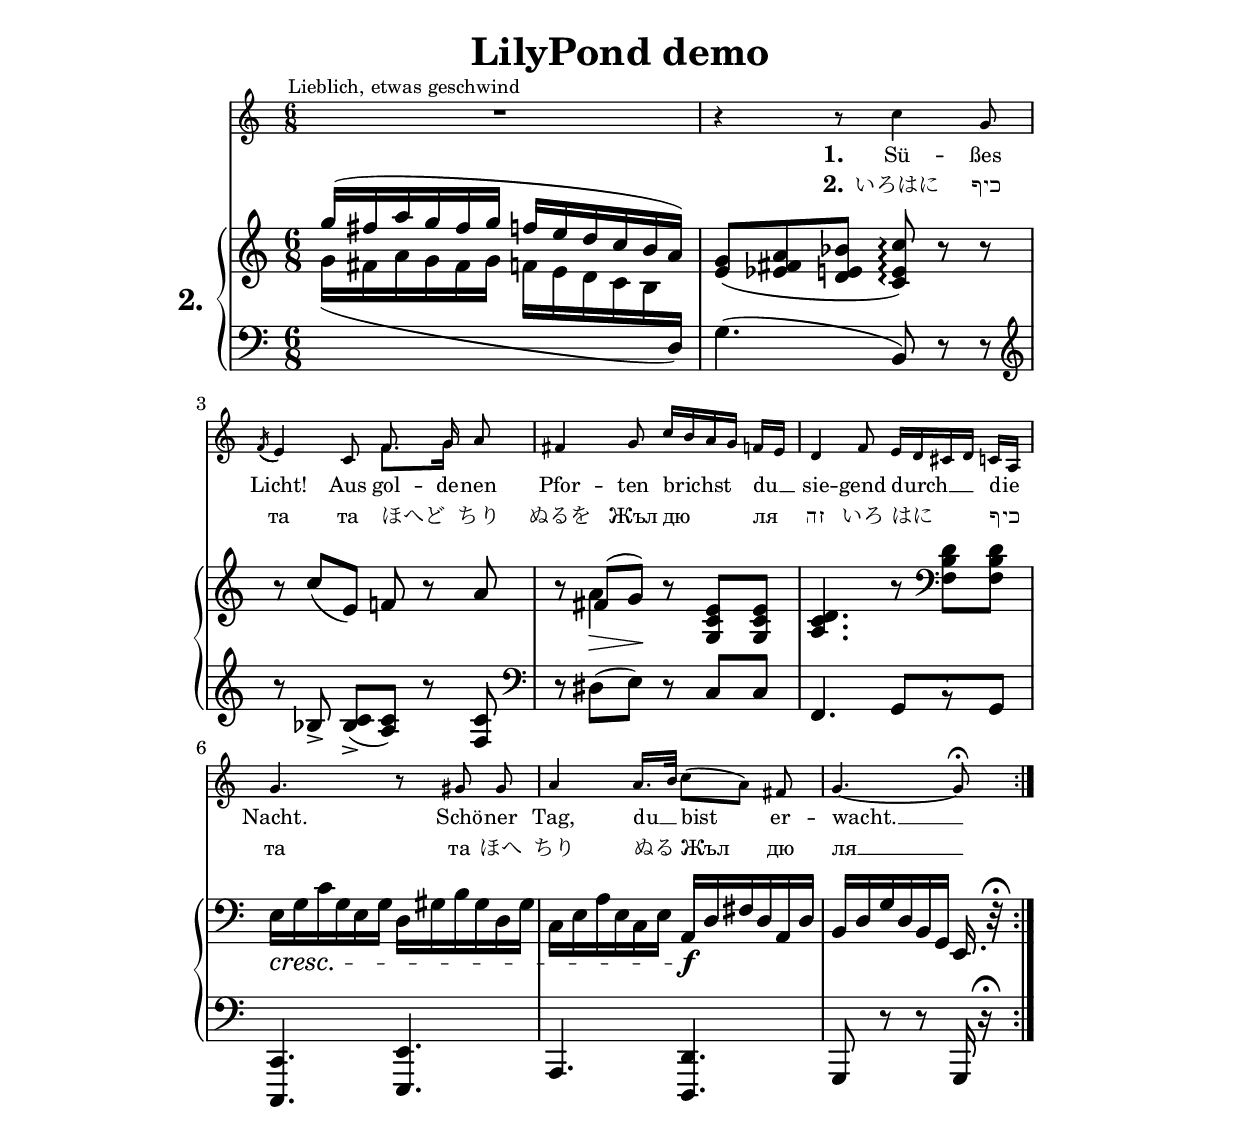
\header {
  title = "LilyPond demo"
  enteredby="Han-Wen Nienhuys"
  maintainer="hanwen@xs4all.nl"

  texidoc = "
heavily mutilated Edition Peters Morgenlied by Schubert"

}

\version "2.7.14"

ignoreMelisma =	\set ignoreMelismata = ##t
ignoreMelismaOff = \unset ignoreMelismata 

#(set-global-staff-size 21)

\paper  {
				%#(set-global-staff-size (* 5.8 mm))
  indent = #(* mm 4)
  linewidth = #(* mm 140)
  interscoreline = 2.\mm
  betweensystemspace = 15\mm
  raggedbottom = ##t 
}

modernAccidentals = {
  \set Staff.extraNatural =  ##f
  \set Staff.autoAccidentals =  #'(Staff (same-octave . 1) (any-octave . 0))
  \set Staff.autoCautionaries =  #'()  
}


melody =    \relative c'' \repeat volta 2 \context Voice = "singer" {
  \time 6/8
  \autoBeamOff
  s1*0^\markup {  \bigger { \hspace #-3.0 Lieblich, etwas geschwind } }
  R2.
  r4 r8 c4 g8 |
  \acciaccatura { f16( }  e4) c8
  <<
    \new Voice { \stemUp f8. g16 }
    { \stemDown f8.[ g16] } >> \stemNeutral a8 |
  fis4  g8 c16[ b a g] f[ e] |
  d4 f8
  \transpose a' e' \relative c'' { a16[ g fis! g] f![ d]  } |
  g4. r8 gis gis |
  a4 a16.[ b32] c8[( a]) fis8 |
  g4.~ g8-\fermata
}


firstVerse = \lyricmode {
  \set stanza = "1."
  
  Sü -- ßes Licht! Aus
  \ignoreMelisma
  gol --
  \ignoreMelismaOff

  de -- nen  Pfor -- ten brichst du __ | 
  sie -- gend durch __ die Nacht. Schö -- ner Tag, du __ bist er -- wacht. __ 
}

secondVerse = \lyricmode {
  \set stanza = "2."
  いろはに כיף та та ほへど ちり  ぬるを
  
  Жъл  дю ля זה
  
  いろ はに כיף та та ほへ ちり ぬる
  
  Жъл дю ля __

}

pianoRH =  \relative c''' \repeat volta 2\new Voice {
  #(set-accidental-style 'modern)
  \voiceOne
  g16( fis a g fis g f e d c b
  \oneVoice
  a ) | 
  <g e>8( <es fis a> <d e bes'> <c e c'>\arpeggio) r8 r | 
  r8 c'( e,) f r a |
  \once \override DynamicLineSpanner   #'padding =#3
  r8
  << { fis( g) } \\
     << { a4 } { s8\> s8\! } >>
   >>

  r8 <e c g>8[  <e c g>] |
  <d c a>4. r8 \clef bass  <d b f> <d b f> |
		\setTextCresc
		e,16_" "\<
		g c g e g d gis b gis d gis |
		c, e a e c e a,-\f\! d fis d a d |
		b d g  d b g e16. r32\fermata
	      }

pianoLH =  \relative c'' \repeat volta 2\new Voice {
    #(set-accidental-style 'modern)
    \voiceTwo
    g16( fis a g fis g

    f e d c b

    \change Staff = down
	\oneVoice
    d,) | 
     g4.( b,8) r r
    \clef treble \grace s16 r8 <bes'>8-> <bes c>8->([ <a c>)] r <f c'> |
    \clef bass
    r8 dis( e) r c c |
    f,4.  g8[ r8 g] |
    <c, c,>4. <e e,>4. |
    a,4. <d d,>4. |
    g,8 r r g16 r16\fermata 
    }

\book {
    \score {
	<< \time 6/8
	   \new Staff \with {
	     fontSize = #-3
	     \override StaffSymbol #'staff-space = #(magstep -3)
	   } <<
	       \context Staff #(set-accidental-style 'modern)
	       \melody >>
	   \lyricsto "singer" \new Lyrics \firstVerse
	   \lyricsto "singer" \new Lyrics \secondVerse
	   \new PianoStaff << 
	       \set PianoStaff.instrument = \markup {
		   \bold
		   \bigger\bigger\bigger\bigger \huge "2." \hspace #1.0 }
	       \context Staff = up <<
		 \pianoRH
		 \pianoLH
		 >>
	       \context Staff = down { \clef bass \skip 1*2 }
	   >> 
       >>

	\layout {
	    \context {
		\Lyrics
		\override VerticalAxisGroup #'minimum-Y-extent = #'(-0.85 . 2.2)
		\override LyricText #'font-size = #-1
	    }
	    \context {
		\Score
		\override Beam #'thickness = #0.55
		\override Beam #'auto-knee-gap = #4.0
		\override SpacingSpanner #'spacing-increment = #1.0
		\override Stem #'stemlet-length = #0.5
		\override Slur #'height-limit = #1.5
	    }
	    \context {
		\PianoStaff
		\override VerticalAlignment #'forced-distance = #10
	    }
	}
	\midi {
	    \tempo 4 = 70
	}
    }
}

